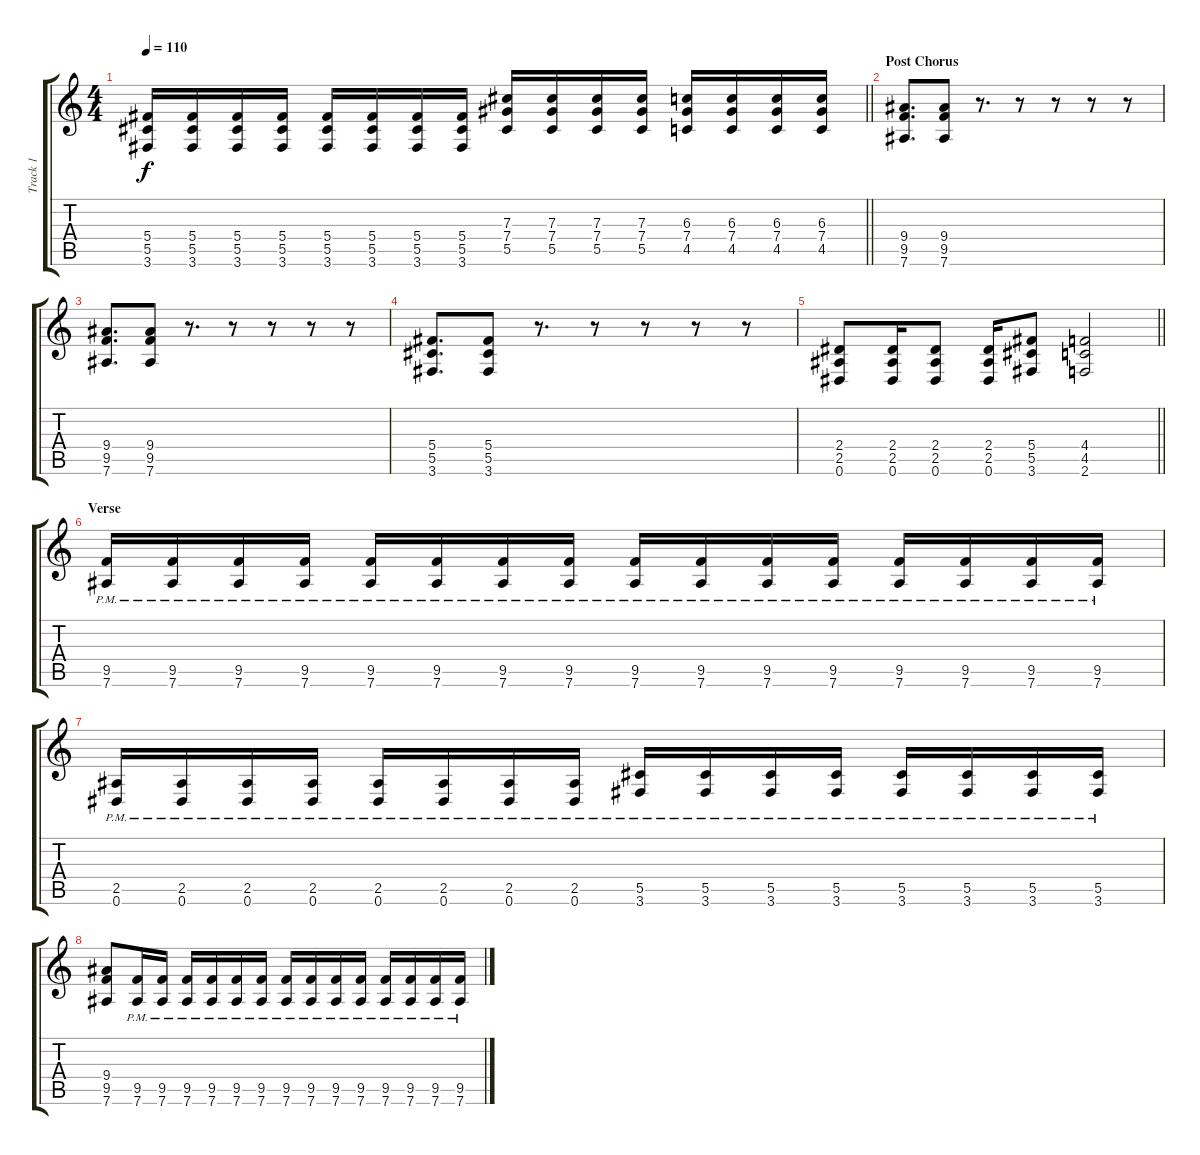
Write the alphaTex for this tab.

\track ("Track 1" "Track 1") {instrument distortionguitar}
\staff {score tabs}
\tuning (Eb4 Bb3 Gb3 Db3 Ab2 Eb2) {hide}
\ts (4 4)
\tempo 110
\clef g2
\barLineRight lightlight
\ks c
(5.4 5.5 3.6).16{dy f} (5.4 5.5 3.6).16 (5.4 5.5 3.6).16 (5.4 5.5 3.6).16 (5.4 5.5 3.6).16 (5.4 5.5 3.6).16 (5.4 5.5 3.6).16 (5.4 5.5 3.6).16 (7.3 7.4 5.5).16 (7.3 7.4 5.5).16 (7.3 7.4 5.5).16 (7.3 7.4 5.5).16 (6.3 7.4 4.5).16 (6.3 7.4 4.5).16 (6.3 7.4 4.5).16 (6.3 7.4 4.5).16 |
\section ("" "Post Chorus")
(9.4 9.5 7.6).8{d} (9.4 9.5 7.6).8 r.8{d} r.8 r.8 r.8 r.8 |
(9.4 9.5 7.6).8{d} (9.4 9.5 7.6).8 r.8{d} r.8 r.8 r.8 r.8 |
(5.4 5.5 3.6).8{d} (5.4 5.5 3.6).8 r.8{d} r.8 r.8 r.8 r.8 |
\barLineRight lightlight
(2.4 2.5 0.6).8 (2.4 2.5 0.6).16 (2.4 2.5 0.6).8 (2.4 2.5 0.6).16 (5.4 5.5 3.6).8 (4.4 4.5 2.6).2 |
\section ("" "Verse")
(9.5{pm} 7.6{pm}).16 (9.5{pm} 7.6{pm}).16 (9.5{pm} 7.6{pm}).16 (9.5{pm} 7.6{pm}).16 (9.5{pm} 7.6{pm}).16 (9.5{pm} 7.6{pm}).16 (9.5{pm} 7.6{pm}).16 (9.5{pm} 7.6{pm}).16 (9.5{pm} 7.6{pm}).16 (9.5{pm} 7.6{pm}).16 (9.5{pm} 7.6{pm}).16 (9.5{pm} 7.6{pm}).16 (9.5{pm} 7.6{pm}).16 (9.5{pm} 7.6{pm}).16 (9.5{pm} 7.6{pm}).16 (9.5{pm} 7.6{pm}).16 |
(2.5{pm} 0.6{pm}).16 (2.5{pm} 0.6{pm}).16 (2.5{pm} 0.6{pm}).16 (2.5{pm} 0.6{pm}).16 (2.5{pm} 0.6{pm}).16 (2.5{pm} 0.6{pm}).16 (2.5{pm} 0.6{pm}).16 (2.5{pm} 0.6{pm}).16 (5.5{pm} 3.6{pm}).16 (5.5{pm} 3.6{pm}).16 (5.5{pm} 3.6{pm}).16 (5.5{pm} 3.6{pm}).16 (5.5{pm} 3.6{pm}).16 (5.5{pm} 3.6{pm}).16 (5.5{pm} 3.6{pm}).16 (5.5{pm} 3.6{pm}).16 |
(9.4 9.5 7.6).8 (9.5{pm} 7.6{pm}).16 (9.5{pm} 7.6{pm}).16 (9.5{pm} 7.6{pm}).16 (9.5{pm} 7.6{pm}).16 (9.5{pm} 7.6{pm}).16 (9.5{pm} 7.6{pm}).16 (9.5{pm} 7.6{pm}).16 (9.5{pm} 7.6{pm}).16 (9.5{pm} 7.6{pm}).16 (9.5{pm} 7.6{pm}).16 (9.5{pm} 7.6{pm}).16 (9.5{pm} 7.6{pm}).16 (9.5{pm} 7.6{pm}).16 (9.5{pm} 7.6{pm}).16
